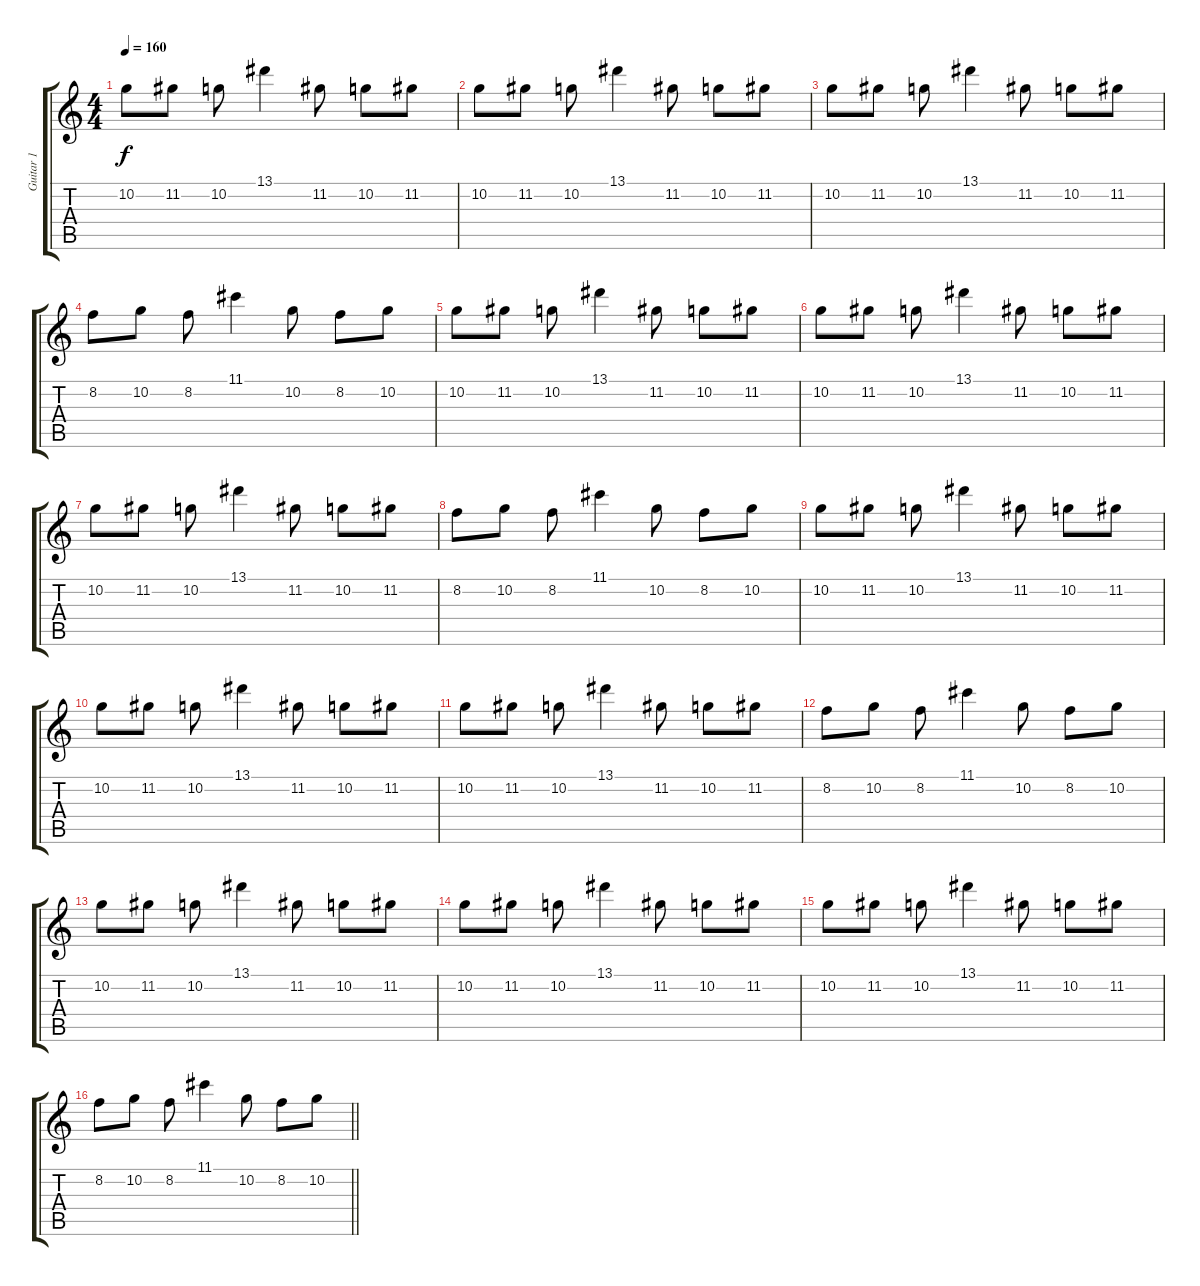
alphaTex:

\track ("Guitar 1" "Guitar 1") {instrument distortionguitar}
\staff {score tabs}
\tuning (D4 A3 F3 C3 G2 C2) {hide}
\ts (4 4)
\tempo 160
\clef g2
\ks c
10.2.8{dy f} 11.2.8 10.2.8 13.1.4 11.2.8 10.2.8 11.2.8 |
10.2.8 11.2.8 10.2.8 13.1.4 11.2.8 10.2.8 11.2.8 |
10.2.8 11.2.8 10.2.8 13.1.4 11.2.8 10.2.8 11.2.8 |
8.2.8 10.2.8 8.2.8 11.1.4 10.2.8 8.2.8 10.2.8 |
10.2.8 11.2.8 10.2.8 13.1.4 11.2.8 10.2.8 11.2.8 |
10.2.8 11.2.8 10.2.8 13.1.4 11.2.8 10.2.8 11.2.8 |
10.2.8 11.2.8 10.2.8 13.1.4 11.2.8 10.2.8 11.2.8 |
8.2.8 10.2.8 8.2.8 11.1.4 10.2.8 8.2.8 10.2.8 |
10.2.8 11.2.8 10.2.8 13.1.4 11.2.8 10.2.8 11.2.8 |
10.2.8 11.2.8 10.2.8 13.1.4 11.2.8 10.2.8 11.2.8 |
10.2.8 11.2.8 10.2.8 13.1.4 11.2.8 10.2.8 11.2.8 |
8.2.8 10.2.8 8.2.8 11.1.4 10.2.8 8.2.8 10.2.8 |
10.2.8 11.2.8 10.2.8 13.1.4 11.2.8 10.2.8 11.2.8 |
10.2.8 11.2.8 10.2.8 13.1.4 11.2.8 10.2.8 11.2.8 |
10.2.8 11.2.8 10.2.8 13.1.4 11.2.8 10.2.8 11.2.8 |
\barLineRight lightlight
8.2.8 10.2.8 8.2.8 11.1.4 10.2.8 8.2.8 10.2.8
